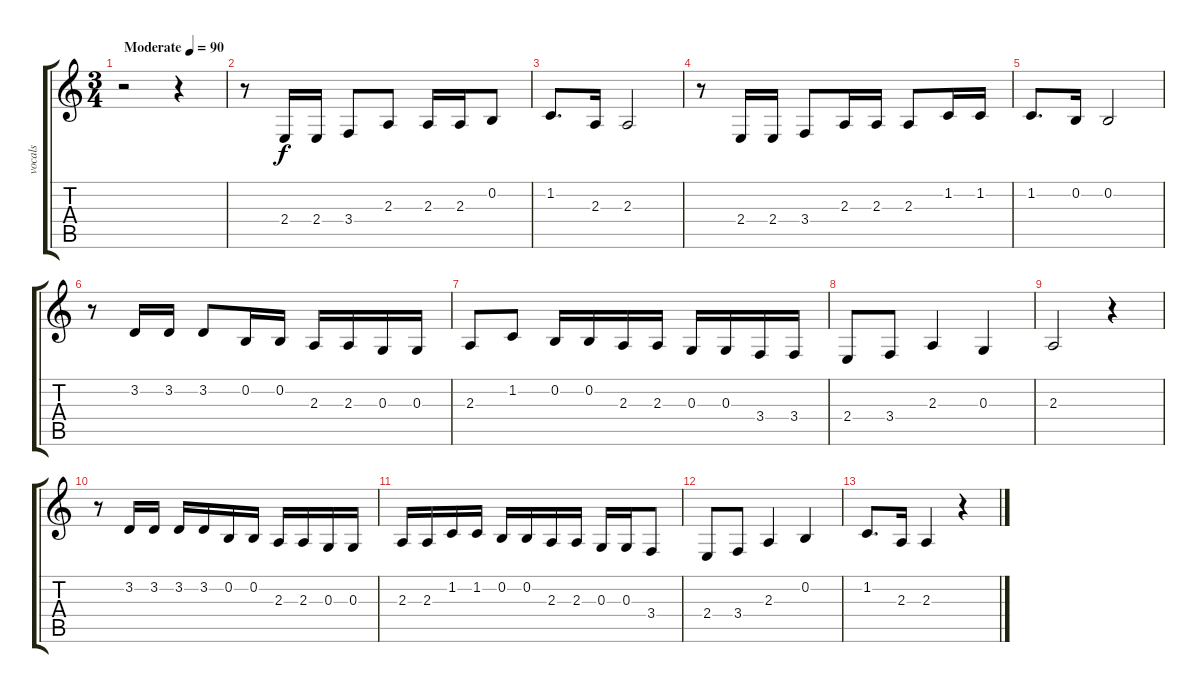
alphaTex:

\track ("vocals" "vocals") {instrument oboe}
\staff {score tabs}
\tuning (E4 B3 G3 D3 A2 E2) {hide}
\ts (3 4)
\tempo (90 "Moderate")
\clef g2
\ks c
r.2{dy f instrument oboe} r.4 |
r.8 2.4.16 2.4.16 3.4.8 2.3.8 2.3.16 2.3.16 0.2.8 |
1.2.8{d} 2.3.16 2.3.2 |
r.8 2.4.16 2.4.16 3.4.8 2.3.16 2.3.16 2.3.8 1.2.16 1.2.16 |
1.2.8{d} 0.2.16 0.2.2 |
r.8 3.2.16 3.2.16 3.2.8 0.2.16 0.2.16 2.3.16 2.3.16 0.3.16 0.3.16 |
2.3.8 1.2.8 0.2.16 0.2.16 2.3.16 2.3.16 0.3.16 0.3.16 3.4.16 3.4.16 |
2.4.8 3.4.8 2.3.4 0.3.4 |
2.3.2 r.4 |
r.8 3.2.16 3.2.16 3.2.16 3.2.16 0.2.16 0.2.16 2.3.16 2.3.16 0.3.16 0.3.16 |
2.3.16 2.3.16 1.2.16 1.2.16 0.2.16 0.2.16 2.3.16 2.3.16 0.3.16 0.3.16 3.4.8 |
2.4.8 3.4.8 2.3.4 0.2.4 |
1.2.8{d} 2.3.16 2.3.4 r.4
